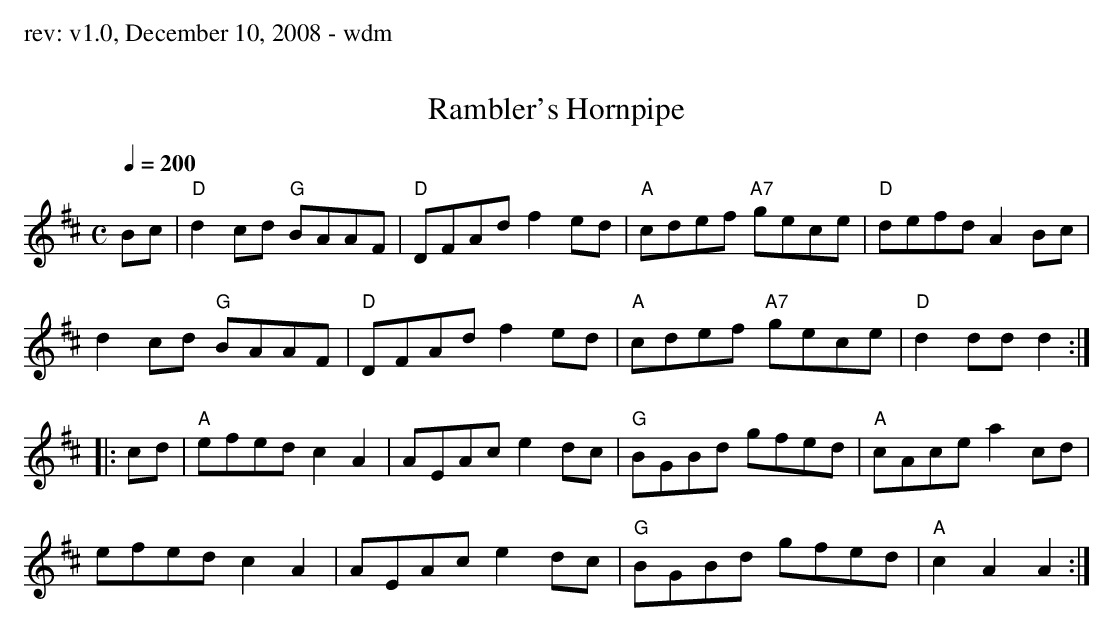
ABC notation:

X:1
T:Rambler's Hornpipe
M:C
L:1/8
Q:1/4=200
K:D
Bc |\
"D"d2cd "G"BAAF |"D"DFAd f2ed|"A"cdef "A7"gece|"D"defd A2 Bc|
   d2cd "G"BAAF |"D"DFAd f2ed|"A"cdef "A7"gece|"D"d2 dd d2:|
|:cd | \
"A"efed c2A2|AEAc e2dc|"G"BGBd gfed|"A"cAce a2cd|
efed c2A2|AEAc e2dc|"G"BGBd gfed|"A"c2A2 A2:|
